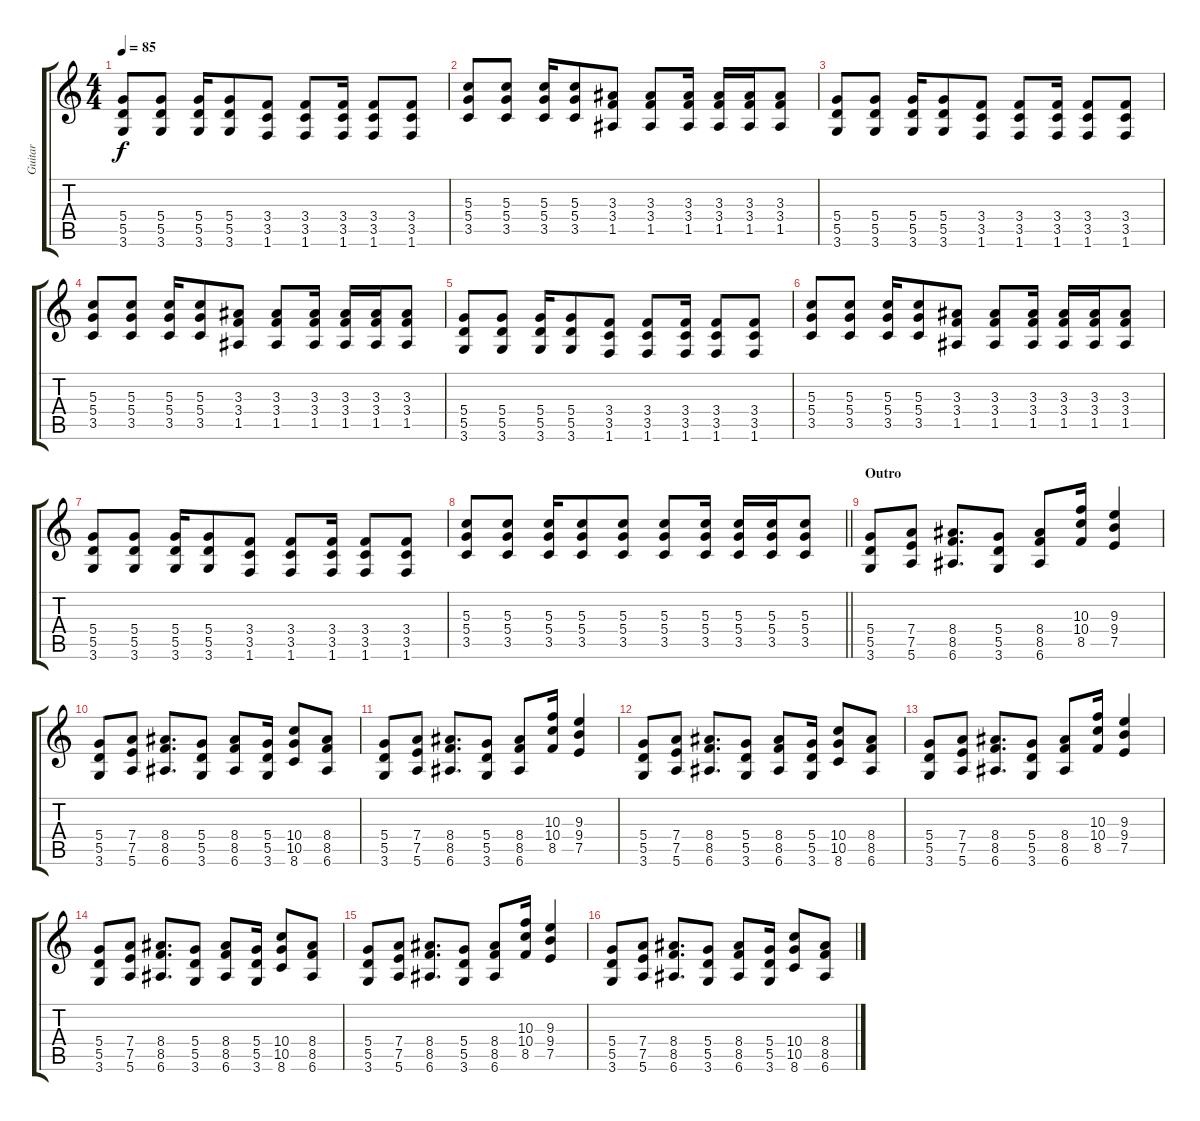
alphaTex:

\track ("Guitar" "Guitar") {instrument distortionguitar}
\staff {score tabs}
\tuning (E4 B3 G3 D3 A2 E2) {hide}
\ts (4 4)
\tempo 85
\clef g2
\ks c
(5.4 5.5 3.6).8{dy f} (5.4 5.5 3.6).8 (5.4 5.5 3.6).16 (5.4 5.5 3.6).8 (3.4 3.5 1.6).8 (3.4 3.5 1.6).8 (3.4 3.5 1.6).16 (3.4 3.5 1.6).8 (3.4 3.5 1.6).8 |
(5.3 5.4 3.5).8 (5.3 5.4 3.5).8 (5.3 5.4 3.5).16 (5.3 5.4 3.5).8 (3.3 3.4 1.5).8 (3.3 3.4 1.5).8 (3.3 3.4 1.5).16 (3.3 3.4 1.5).16 (3.3 3.4 1.5).16 (3.3 3.4 1.5).8 |
(5.4 5.5 3.6).8 (5.4 5.5 3.6).8 (5.4 5.5 3.6).16 (5.4 5.5 3.6).8 (3.4 3.5 1.6).8 (3.4 3.5 1.6).8 (3.4 3.5 1.6).16 (3.4 3.5 1.6).8 (3.4 3.5 1.6).8 |
(5.3 5.4 3.5).8 (5.3 5.4 3.5).8 (5.3 5.4 3.5).16 (5.3 5.4 3.5).8 (3.3 3.4 1.5).8 (3.3 3.4 1.5).8 (3.3 3.4 1.5).16 (3.3 3.4 1.5).16 (3.3 3.4 1.5).16 (3.3 3.4 1.5).8 |
(5.4 5.5 3.6).8 (5.4 5.5 3.6).8 (5.4 5.5 3.6).16 (5.4 5.5 3.6).8 (3.4 3.5 1.6).8 (3.4 3.5 1.6).8 (3.4 3.5 1.6).16 (3.4 3.5 1.6).8 (3.4 3.5 1.6).8 |
(5.3 5.4 3.5).8 (5.3 5.4 3.5).8 (5.3 5.4 3.5).16 (5.3 5.4 3.5).8 (3.3 3.4 1.5).8 (3.3 3.4 1.5).8 (3.3 3.4 1.5).16 (3.3 3.4 1.5).16 (3.3 3.4 1.5).16 (3.3 3.4 1.5).8 |
(5.4 5.5 3.6).8 (5.4 5.5 3.6).8 (5.4 5.5 3.6).16 (5.4 5.5 3.6).8 (3.4 3.5 1.6).8 (3.4 3.5 1.6).8 (3.4 3.5 1.6).16 (3.4 3.5 1.6).8 (3.4 3.5 1.6).8 |
\barLineRight lightlight
(5.3 5.4 3.5).8 (5.3 5.4 3.5).8 (5.3 5.4 3.5).16 (5.3 5.4 3.5).8 (5.3 5.4 3.5).8 (5.3 5.4 3.5).8 (5.3 5.4 3.5).16 (5.3 5.4 3.5).16 (5.3 5.4 3.5).16 (5.3 5.4 3.5).8 |
\section ("" "Outro")
(5.4 5.5 3.6).8{volume 16} (7.4 7.5 5.6).8 (8.4 8.5 6.6).8{d} (5.4 5.5 3.6).8 (8.4 8.5 6.6).8 (10.3 10.4 8.5).16 (9.3 9.4 7.5).4 |
(5.4 5.5 3.6).8 (7.4 7.5 5.6).8 (8.4 8.5 6.6).8{d} (5.4 5.5 3.6).8 (8.4 8.5 6.6).8 (5.4 5.5 3.6).16 (10.4 10.5 8.6).8 (8.4 8.5 6.6).8 |
(5.4 5.5 3.6).8 (7.4 7.5 5.6).8 (8.4 8.5 6.6).8{d} (5.4 5.5 3.6).8 (8.4 8.5 6.6).8 (10.3 10.4 8.5).16 (9.3 9.4 7.5).4 |
(5.4 5.5 3.6).8 (7.4 7.5 5.6).8 (8.4 8.5 6.6).8{d} (5.4 5.5 3.6).8 (8.4 8.5 6.6).8 (5.4 5.5 3.6).16 (10.4 10.5 8.6).8 (8.4 8.5 6.6).8 |
(5.4 5.5 3.6).8 (7.4 7.5 5.6).8 (8.4 8.5 6.6).8{d} (5.4 5.5 3.6).8 (8.4 8.5 6.6).8 (10.3 10.4 8.5).16 (9.3 9.4 7.5).4 |
(5.4 5.5 3.6).8 (7.4 7.5 5.6).8 (8.4 8.5 6.6).8{d} (5.4 5.5 3.6).8 (8.4 8.5 6.6).8 (5.4 5.5 3.6).16 (10.4 10.5 8.6).8 (8.4 8.5 6.6).8 |
(5.4 5.5 3.6).8 (7.4 7.5 5.6).8 (8.4 8.5 6.6).8{d} (5.4 5.5 3.6).8 (8.4 8.5 6.6).8 (10.3 10.4 8.5).16 (9.3 9.4 7.5).4 |
(5.4 5.5 3.6).8 (7.4 7.5 5.6).8 (8.4 8.5 6.6).8{d} (5.4 5.5 3.6).8 (8.4 8.5 6.6).8 (5.4 5.5 3.6).16 (10.4 10.5 8.6).8 (8.4 8.5 6.6).8
